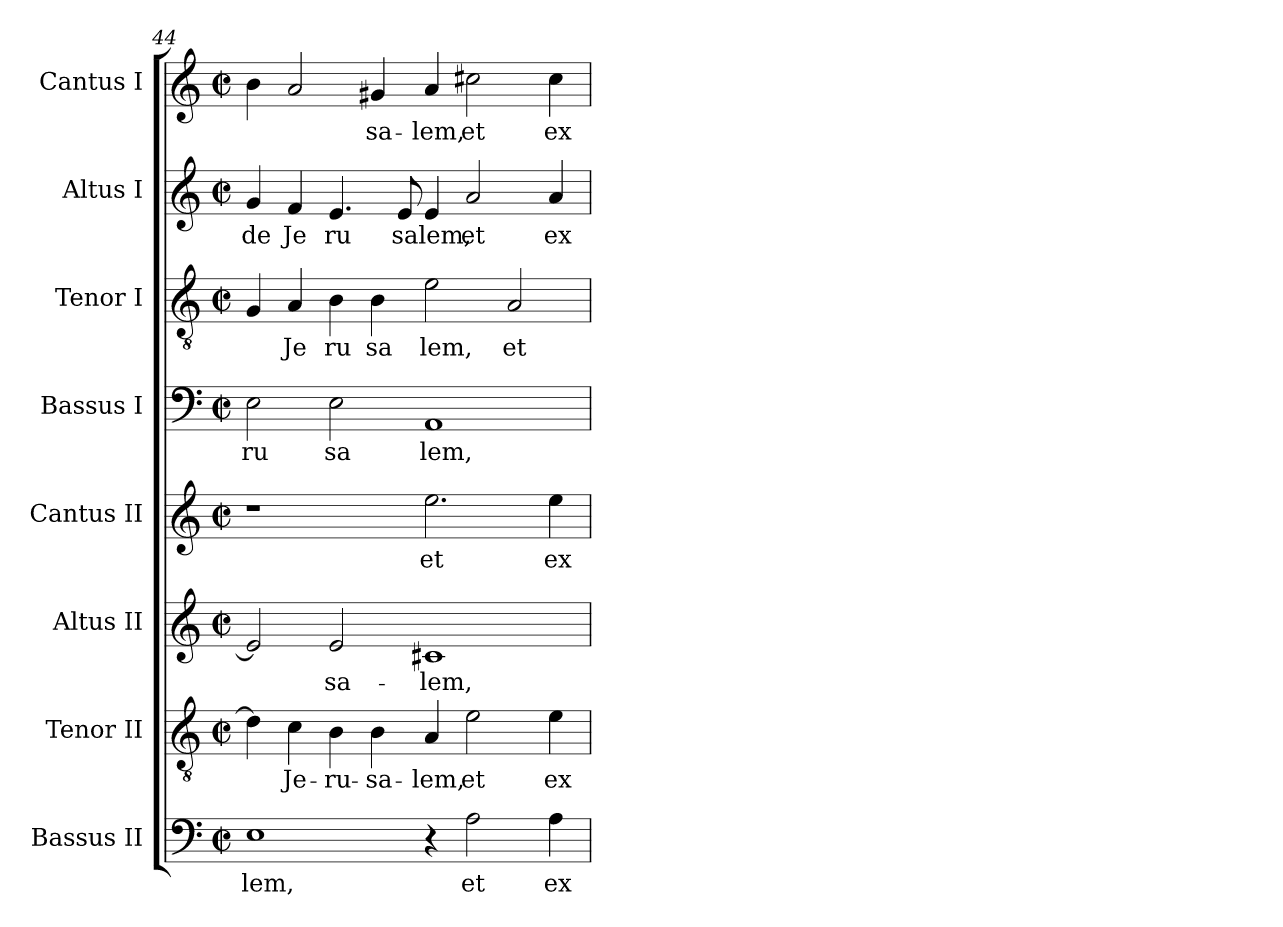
**kern	**text	**kern	**text	**kern	**text	**kern	**text	**kern	**text	**kern	**text	**kern	**text	**kern	**text
*part8	*part8	*part7	*part7	*part6	*part6	*part5	*part5	*part4	*part4	*part3	*part3	*part2	*part2	*part1	*part1
*staff8	*staff8	*staff7	*staff7	*staff6	*staff6	*staff5	*staff5	*staff4	*staff4	*staff3	*staff3	*staff2	*staff2	*staff1	*staff1
*I"Bassus II	*	*I"Tenor II	*	*I"Altus II	*	*I"Cantus II	*	*I"Bassus I	*	*I"Tenor I	*	*I"Altus I	*	*I"Cantus I	*
*clefF4	*	*clefGv2	*	*clefG2	*	*clefG2	*	*clefF4	*	*clefGv2	*	*clefG2	*	*clefG2	*
*M2/2	*	*M2/2	*	*M2/2	*	*M2/2	*	*M2/2	*	*M2/2	*	*M2/2	*	*M2/2	*
*met(c|)	*	*met(c|)	*	*met(c|)	*	*met(c|)	*	*met(c|)	*	*met(c|)	*	*met(c|)	*	*met(c|)	*
=44	=44	=44	=44	=44	=44	=44	=44	=44	=44	=44	=44	=44	=44	=44	=44
!	!LO:LY:b:cj	!	!	!	!	!	!	!	!LO:LY:b:cj	!	!	!	!LO:LY:b:cj	!	!
1E	lem,	4d\]	.	2e/]	.	1r	.	2E\	ru	4G/	.	4g/	de	4b\	.
!	!	!	!LO:LY:b:cj	!	!	!	!	!	!	!	!LO:LY:b:cj	!	!LO:LY:b:cj	!	!
.	.	4c\	Je-	.	.	.	.	.	.	4A/	Je	4f/	Je	2a/	.
!	!	!	!LO:LY:b:cj	!	!LO:LY:b:cj	!	!	!	!LO:LY:b:cj	!	!LO:LY:b:cj	!	!LO:LY:b:cj	!	!
.	.	4B\	-ru-	2e/	-sa-	.	.	2E\	sa	4B\	ru	4.e/	ru	.	.
!	!	!	!LO:LY:b:cj	!	!	!	!	!	!	!	!LO:LY:b:cj	!	!	!	!LO:LY:b:cj
.	.	4B\	-sa-	.	.	.	.	.	.	4B\	sa	.	.	4g#X/	-sa-
!	!	!	!	!	!	!	!	!	!	!	!	!	!LO:LY:b	!	!
.	.	.	.	.	.	.	.	.	.	.	.	8e/	salem,	.	.
!	!	!	!LO:LY:b:cj	!	!LO:LY:b:cj	!	!LO:LY:b:cj	!	!LO:LY:b:cj	!	!LO:LY:b:cj	!	!	!	!LO:LY:b:cj
4r	.	4A/	-lem,	1c#X	-lem,	2.ee\	et	1AA	lem,	2e\	lem,	4e/	.	4a/	-lem,
!	!LO:LY:b:cj	!	!LO:LY:b:cj	!	!	!	!	!	!	!	!	!	!LO:LY:b:cj	!	!LO:LY:b:cj
2A\	et	2e\	et	.	.	.	.	.	.	.	.	2a/	et	2cc#X\	et
!	!	!	!	!	!	!	!	!	!	!	!LO:LY:b:cj	!	!	!	!
.	.	.	.	.	.	.	.	.	.	2A/	et	.	.	.	.
!	!LO:LY:b:cj	!	!LO:LY:b:cj	!	!	!	!LO:LY:b:cj	!	!	!	!	!	!LO:LY:b:cj	!	!LO:LY:b:cj
4A\	ex	4e\	ex-	.	.	4ee\	ex-	.	.	.	.	4a/	ex	4cc#\	ex-
=	=	=	=	=	=	=	=	=	=	=	=	=	=	=	=
*-	*-	*-	*-	*-	*-	*-	*-	*-	*-	*-	*-	*-	*-	*-	*-
